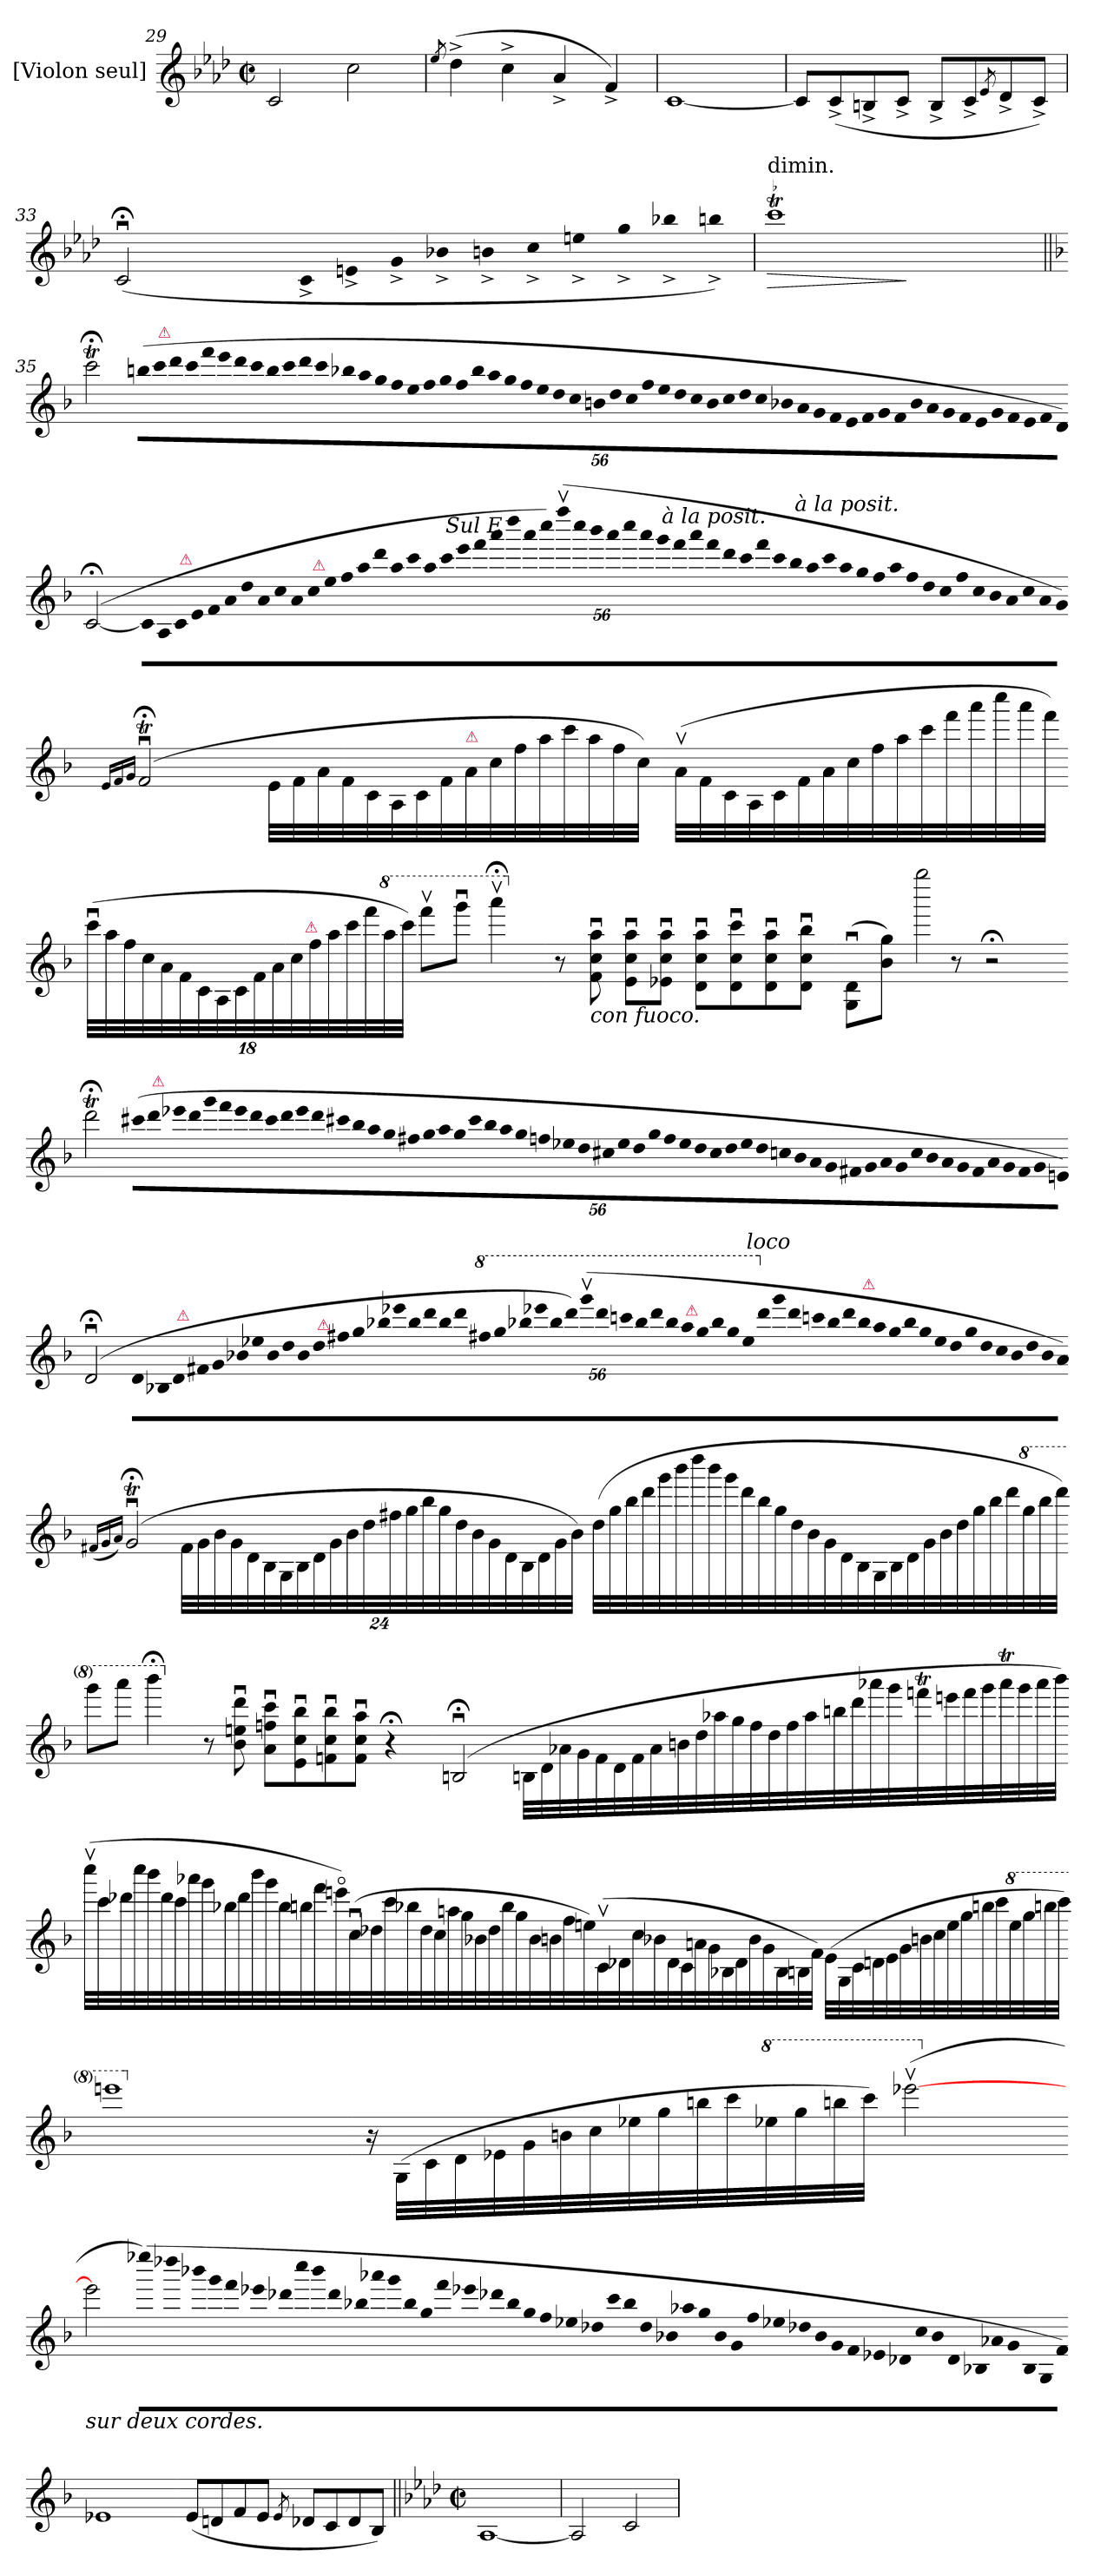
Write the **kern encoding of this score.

**kern	**dynam
*part1	*part1
*staff1	*staff1
*I"[Violon seul]	*
*I'Vln	*
*clefG2	*
*k[b-e-a-d-]	*
*A-:	*
*M2/2	*
*met(c|)	*
=29	=29
2c/	.
2cc\	.
=30	=30
8qee-/	.
(4dd-^\	.
4cc^\	.
4a-^>/	.
4f^>/)	.
=31	=31
[1c	.
=32	=32
8c/L]	.
(8c^/	.
8Bn^/	.
8c^/J	.
8B^/L	.
8c^/	.
8qe-/	.
8d-^/	.
8c^/J)	.
=33	=33
(>2c;<u/	.
*Xtuplet	*
!LO:N:vis=4	!
20c^/	.
!LO:N:vis=4	!
20en^/	.
!LO:N:vis=4	!
20g^/	.
!LO:N:vis=4	!
20b-X^/	.
!LO:N:vis=4	!
20bn^/	.
!LO:N:vis=4	!
20cc^/	.
!LO:N:vis=4	!
20een^/	.
!LO:N:vis=4	!
20gg^/	.
!LO:N:vis=4	!
20bb-X^/	.
!LO:N:vis=4	!
20bbn^/)	.
=34	=34
!LO:TX:t=dimin.	!
!LO:TR:acc=-	!LO:HP:b
1ccct	>
.	]
=35||	=35||
*k[b-]	*
2cccT;<\	.
*tuplet	*
*Xbrackettup	*
!LO:N:vis=32	!
(112bbn!\LLL	.
!LO:N:vis=32	!
112ccc!\	.
!LO:TX:a:i:color=crimson:t=⚠	!
!LO:N:vis=32	!
112ddd!\	.
!LO:N:vis=32	!
112ccc!\	.
!LO:N:vis=32	!
112fff!\	.
!LO:N:vis=32	!
112eee!\	.
!LO:N:vis=32	!
112ddd!\	.
!LO:N:vis=32	!
112ccc!\	.
!LO:N:vis=32	!
112bb!\	.
!LO:N:vis=32	!
112ccc!\	.
!LO:N:vis=32	!
112ddd!\	.
!LO:N:vis=32	!
112ccc!\	.
!LO:N:vis=32	!
112bb-X!\	.
!LO:N:vis=32	!
112aa!\	.
!LO:N:vis=32	!
112gg!\	.
!LO:N:vis=32	!
112ff!\	.
!LO:N:vis=32	!
112ee!\	.
!LO:N:vis=32	!
112ff!\	.
!LO:N:vis=32	!
112gg!\	.
!LO:N:vis=32	!
112ff!\	.
!LO:N:vis=32	!
112bb-!\	.
!LO:N:vis=32	!
112aa!\	.
!LO:N:vis=32	!
112gg!\	.
!LO:N:vis=32	!
112ff!\	.
!LO:N:vis=32	!
112ee!\	.
!LO:N:vis=32	!
112dd!\	.
!LO:N:vis=32	!
112cc!\	.
!LO:N:vis=32	!
112bn!\	.
!LO:N:vis=32	!
112dd!\	.
!LO:N:vis=32	!
112cc!\	.
!LO:N:vis=32	!
112ff!\	.
!LO:N:vis=32	!
112ee!\	.
!LO:N:vis=32	!
112dd!\	.
!LO:N:vis=32	!
112cc!\	.
!LO:N:vis=32	!
112b!\	.
!LO:N:vis=32	!
112cc!\	.
!LO:N:vis=32	!
112dd!\	.
!LO:N:vis=32	!
112cc!\	.
!LO:N:vis=32	!
112b-X!\	.
!LO:N:vis=32	!
112a!\	.
!LO:N:vis=32	!
112g!\	.
!LO:N:vis=32	!
112f!\	.
!LO:N:vis=32	!
112e!\	.
!LO:N:vis=32	!
112f!\	.
!LO:N:vis=32	!
112g!\	.
!LO:N:vis=32	!
112f!\	.
!LO:N:vis=32	!
112b-!\	.
!LO:N:vis=32	!
112a!\	.
!LO:N:vis=32	!
112g!\	.
!LO:N:vis=32	!
112f!\	.
!LO:N:vis=32	!
112e!\	.
!LO:N:vis=32	!
112g!\	.
!LO:N:vis=32	!
112f!\	.
!LO:N:vis=32	!
112e!\	.
!LO:N:vis=32	!
112f!\	.
!LO:N:vis=32	!
112d!\JJJ)	.
=-	=-
([2c;</	.
!LO:N:vis=32	!
112c!\LLL]	.
!LO:N:vis=32	!
112A!\	.
!LO:N:vis=32	!
112c!\	.
!LO:TX:a:i:color=crimson:t=⚠	!
!LO:N:vis=32	!
112e!\	.
!LO:N:vis=32	!
112f!\	.
!LO:N:vis=32	!
112a!\	.
!LO:N:vis=32	!
112dd!\	.
!LO:N:vis=32	!
112a!\	.
!LO:N:vis=32	!
112cc!\	.
!LO:N:vis=32	!
112a!\	.
!LO:N:vis=32	!
112cc!\	.
!LO:TX:a:i:color=crimson:t=⚠	!
!LO:N:vis=32	!
112ee!\	.
!LO:N:vis=32	!
112ff!\	.
!LO:N:vis=32	!
112aa!\	.
!LO:N:vis=32	!
112ddd!\	.
!LO:N:vis=32	!
112aa!\	.
!LO:N:vis=32	!
112ccc!\	.
!LO:N:vis=32	!
112aa!\	.
!LO:N:vis=32	!
112ccc!\	.
!LO:TX:a:i:t=Sul E	!
!LO:N:vis=32	!
112eee!\	.
!LO:N:vis=32	!
112fff!\	.
!LO:N:vis=32	!
112aaa!\	.
!LO:N:vis=32	!
112dddd!\	.
!LO:N:vis=32	!
112aaa!\	.
!LO:N:vis=32	!
112cccc!\)	.
!LO:N:vis=32	!
(112ffffv!\	.
!LO:N:vis=32	!
112cccc!\	.
!LO:N:vis=32	!
112bbb-!\	.
!LO:N:vis=32	!
112aaa!\	.
!LO:N:vis=32	!
112cccc!\	.
!LO:N:vis=32	!
112aaa!\	.
!LO:N:vis=32	!
112ggg!\	.
!LO:TX:a:i:t=à la posit.	!
!LO:N:vis=32	!
112fff!\	.
!LO:N:vis=32	!
112aaa!\	.
!LO:N:vis=32	!
112fff!\	.
!LO:N:vis=32	!
112ddd!\	.
!LO:N:vis=32	!
112ccc!\	.
!LO:N:vis=32	!
112fff!\	.
!LO:N:vis=32	!
112ccc!\	.
!LO:N:vis=32	!
112bb-!\	.
!LO:TX:a:i:t=à la posit.	!
!LO:N:vis=32	!
112aa!\	.
!LO:N:vis=32	!
112ccc!\	.
!LO:N:vis=32	!
112aa!\	.
!LO:N:vis=32	!
112gg!\	.
!LO:N:vis=32	!
112ff!\	.
!LO:N:vis=32	!
112aa!\	.
!LO:N:vis=32	!
112ff!\	.
!LO:N:vis=32	!
112dd!\	.
!LO:N:vis=32	!
112cc!\	.
!LO:N:vis=32	!
112ff!\	.
!LO:N:vis=32	!
112cc!\	.
!LO:N:vis=32	!
112b-!\	.
!LO:N:vis=32	!
112a!\	.
!LO:N:vis=32	!
112cc!\	.
!LO:N:vis=32	!
112a!\	.
!LO:N:vis=32	!
112g!\JJJ)	.
=-	=-
16qqe/LL	.
16qqf/	.
16qqg/JJ	.
(2fT;<u/	.
32e!\LLL	.
32f!\	.
32a!\	.
32f!\	.
32c!\	.
32A!/	.
32c!\	.
32f!\	.
!LO:TX:a:i:color=crimson:t=⚠	!
32a!\	.
32cc!\	.
32ff!\	.
32aa!\	.
32ccc!\	.
32aa!\	.
32ff!\	.
32cc!\JJJ)	.
=-	=-
(32av!/LLL	.
32f!/	.
32c!/	.
32A!/	.
32c!/	.
32f!/	.
32a!/	.
32cc!\	.
32ff!\	.
32aa!\	.
32ccc!\	.
32fff!\	.
32aaa!\	.
32cccc!\	.
32aaa!\	.
32fff!\JJJ)	.
=-	=-
(36cccu!\LLL	.
36aa!\	.
36ff!\	.
36cc!\	.
36a!/	.
36f!/	.
36c!/	.
36A!/	.
36c!/	.
36f!/	.
36a!/	.
36cc!\	.
!LO:TX:a:color=crimson:t=⚠	!
36ff!\	.
36aa!\	.
36ccc!\	.
36fff!\	.
*8va	*
36aaa!\	.
36cccc!\JJJ)	.
8ffffv\L	.
8ggggu\J	.
4aaaa;<v\	.
=-	=-
*X8va	*
8r	.
!LO:TX:b:i:t=con fuoco.	!
8fu\ 8ccu\ 8aau\	.
8eu\ 8ccu\ 8aau\L	.
8e-Xu\ 8ccu\ 8aau\J	.
8du\ 8ccu\ 8aau\L	.
8du\ 8ccu\ 8cccu\	.
8du\ 8ccu\ 8aau\	.
8du\ 8ccu\ 8bb-u\J	.
=-	=-
(8Gu\ 8du\L	.
8b-\ 8gg\J)	.
!LO:N:vis=2	!
8gggg\	.
8r	.
2r;<	.
=-	=-
2dddT;<\	.
!LO:N:vis=32	!
(112ccc#X!\LLL	.
!LO:N:vis=32	!
112ddd!\	.
!LO:TX:a:i:color=crimson:t=⚠	!
!LO:N:vis=32	!
112eee-X!\	.
!LO:N:vis=32	!
112ddd!\	.
!LO:N:vis=32	!
112ggg!\	.
!LO:N:vis=32	!
112fff!\	.
!LO:N:vis=32	!
112eee-!\	.
!LO:N:vis=32	!
112ddd!\	.
!LO:N:vis=32	!
112ccc#!\	.
!LO:N:vis=32	!
112ddd!\	.
!LO:N:vis=32	!
112eee-!\	.
!LO:N:vis=32	!
112ddd!\	.
!LO:N:vis=32	!
112ccc#X!\	.
!LO:N:vis=32	!
112bb-!\	.
!LO:N:vis=32	!
112aa!\	.
!LO:N:vis=32	!
112gg!\	.
!LO:N:vis=32	!
112ff#X!\	.
!LO:N:vis=32	!
112gg!\	.
!LO:N:vis=32	!
112aa!\	.
!LO:N:vis=32	!
112gg!\	.
!LO:N:vis=32	!
112ccc#!\	.
!LO:N:vis=32	!
112bb-!\	.
!LO:N:vis=32	!
112aa!\	.
!LO:N:vis=32	!
112gg!\	.
!LO:N:vis=32	!
112ffn!\	.
!LO:N:vis=32	!
112ee-X!\	.
!LO:N:vis=32	!
112dd!\	.
!LO:N:vis=32	!
112cc#X!\	.
!LO:N:vis=32	!
112ee-!\	.
!LO:N:vis=32	!
112dd!\	.
!LO:N:vis=32	!
112gg!\	.
!LO:N:vis=32	!
112ff!\	.
!LO:N:vis=32	!
112ee-!\	.
!LO:N:vis=32	!
112dd!\	.
!LO:N:vis=32	!
112cc#!\	.
!LO:N:vis=32	!
112dd!\	.
!LO:N:vis=32	!
112ee-!\	.
!LO:N:vis=32	!
112dd!\	.
!LO:N:vis=32	!
112ccn!\	.
!LO:N:vis=32	!
112b-!\	.
!LO:N:vis=32	!
112a!\	.
!LO:N:vis=32	!
112g!\	.
!LO:N:vis=32	!
112f#X!\	.
!LO:N:vis=32	!
112g!\	.
!LO:N:vis=32	!
112a!\	.
!LO:N:vis=32	!
112g!\	.
!LO:N:vis=32	!
112cc!\	.
!LO:N:vis=32	!
112b-!\	.
!LO:N:vis=32	!
112a!\	.
!LO:N:vis=32	!
112g!\	.
!LO:N:vis=32	!
112f#!\	.
!LO:N:vis=32	!
112a!\	.
!LO:N:vis=32	!
112g!\	.
!LO:N:vis=32	!
112f#!\	.
!LO:N:vis=32	!
112g!\	.
!LO:N:vis=32	!
112en!\JJJ)	.
=-	=-
(2d;<u/	.
!LO:N:vis=32	!
112d!\LLL	.
!LO:N:vis=32	!
112B-X!\	.
!LO:N:vis=32	!
112d!\	.
!LO:TX:a:i:color=crimson:t=⚠	!
!LO:N:vis=32	!
112f#X!\	.
!LO:N:vis=32	!
112g!\	.
!LO:N:vis=32	!
112b-X!\	.
!LO:N:vis=32	!
112ee-X!\	.
!LO:N:vis=32	!
112b-!\	.
!LO:N:vis=32	!
112dd!\	.
!LO:N:vis=32	!
112b-!\	.
!LO:N:vis=32	!
112dd!\	.
!LO:TX:a:i:color=crimson:t=⚠	!
!LO:N:vis=32	!
112ff#X!\	.
!LO:N:vis=32	!
112gg!\	.
!LO:N:vis=32	!
112bb-X!\	.
!LO:N:vis=32	!
112eee-X!\	.
!LO:N:vis=32	!
112bb-!\	.
!LO:N:vis=32	!
112ddd!\	.
!LO:N:vis=32	!
112bb-!\	.
!LO:N:vis=32	!
112ddd!\	.
*8va	*
!LO:N:vis=32	!
112fff#X!\	.
!LO:N:vis=32	!
112ggg!\	.
!LO:N:vis=32	!
112bbb-X!\	.
!LO:N:vis=32	!
112eeee-X!\	.
!LO:N:vis=32	!
112bbb-!\	.
!LO:N:vis=32	!
112dddd!\)	.
!LO:N:vis=32	!
(112ggggv!\	.
!LO:N:vis=32	!
112dddd!\	.
!LO:N:vis=32	!
112cccc!\	.
!LO:N:vis=32	!
112bbb-!\	.
!LO:N:vis=32	!
112dddd!\	.
!LO:N:vis=32	!
112bbb-!\	.
!LO:N:vis=32	!
112aaa!\	.
!LO:TX:a:i:color=crimson:t=⚠	!
!LO:N:vis=32	!
112ggg!\	.
!LO:N:vis=32	!
112bbb-!\	.
!LO:N:vis=32	!
112ggg!\	.
!LO:N:vis=32	!
112eee-!\	.
*X8va	*
!LO:TX:a:i:t=loco	!
!LO:N:vis=32	!
112ddd!\	.
!LO:N:vis=32	!
112ggg!\	.
!LO:N:vis=32	!
112ddd!\	.
!LO:N:vis=32	!
112cccn!\	.
!LO:N:vis=32	!
112bb-!\	.
!LO:N:vis=32	!
112ddd!\	.
!LO:N:vis=32	!
112bb-!\	.
!LO:TX:a:i:color=crimson:t=⚠	!
!LO:N:vis=32	!
112aa!\	.
!LO:N:vis=32	!
112gg!\	.
!LO:N:vis=32	!
112bb-!\	.
!LO:N:vis=32	!
112gg!\	.
!LO:N:vis=32	!
112ee-!\	.
!LO:N:vis=32	!
112dd!\	.
!LO:N:vis=32	!
112gg!\	.
!LO:N:vis=32	!
112dd!\	.
!LO:N:vis=32	!
112cc!\	.
!LO:N:vis=32	!
112b-!\	.
!LO:N:vis=32	!
112dd!\	.
!LO:N:vis=32	!
112b-!\	.
!LO:N:vis=32	!
112a!\JJJ)	.
=-	=-
(16qqf#X/LL	.
16qqg/	.
16qqa/JJ)	.
(2gT;<u/	.
48f#!\LLL	.
48g!\	.
48b-!\	.
48g!\	.
48d!\	.
48B-!\	.
48G!\	.
48B-!\	.
48d!\	.
48g!\	.
48b-!\	.
48dd!\	.
48ff#X!\	.
48gg!\	.
48bb-!\	.
48gg!\	.
48dd!\	.
48b-!\	.
48g!\	.
48d!\	.
48B-!\	.
48d!\	.
48g!\	.
48b-!\JJJ)	.
=-	=-
*Xtuplet	*
(58dd!\LLL	.
58gg!\	.
58bb-!\	.
58ddd!\	.
58ggg!\	.
58bbb-!\	.
58dddd!\	.
58bbb-!\	.
58ggg!\	.
58ddd!\	.
58bb-!\	.
58gg!\	.
58dd!\	.
58b-!\	.
58g!\	.
58d!\	.
58B-!\	.
58G!\	.
58B-!\	.
58d!\	.
58g!\	.
58b-!\	.
58dd!\	.
58gg!\	.
58bb-!\	.
58ddd!\	.
*8va	*
58ggg!\	.
58bbb-!\	.
58dddd!\JJJ)	.
=-	=-
8gggg\L	.
8aaaa\J	.
4bbbb-;<\	.
=-	=-
*X8va	*
8r	.
8b-u\ 8eenu\ 8dddu\	.
8au\ 8ffnu\ 8cccu\L	.
8eu\ 8ccu\ 8bb-u\	.
8fnu\ 8ccu\ 8bb-u\	.
8fu\ 8ccu\ 8aau\J	.
4r;<	.
=-	=-
(2Bn;<u/	.
56Bn!\LLL	.
56d!\	.
56a-X!\	.
56g!\	.
56f!\	.
56d!\	.
56f!\	.
56a-!\	.
56bn!\	.
56dd!\	.
56aa-X!\	.
56gg!\	.
56ff!\	.
56dd!\	.
56ff!\	.
56aa-!\	.
56bbn!\	.
56ddd!\	.
56aaa-X!\	.
56ggg!\	.
56fffnT!\	.
56eeen!\	.
56fff!\	.
56ggg!\	.
56aaa-T!\	.
56ggg!\	.
56aaa-!\	.
56bbb-!\JJJ)	.
=-	=-
!LO:N:vis=32	!
(64ccccv!\LLL	.
!LO:N:vis=32	!
64ccc!\	.
!LO:N:vis=32	!
64ddd-X!\	.
!LO:N:vis=32	!
64cccc!\	.
!LO:N:vis=32	!
64bbb-!\	.
!LO:N:vis=32	!
64ddd-!\	.
!LO:N:vis=32	!
64ccc!\	.
!LO:N:vis=32	!
64aaa-X!\	.
!LO:N:vis=32	!
64ggg!\	.
!LO:N:vis=32	!
64bb-X!\	.
!LO:N:vis=32	!
64ddd-!\	.
!LO:N:vis=32	!
64bbb-!\	.
!LO:N:vis=32	!
64ggg!\	.
!LO:N:vis=32	!
64bb-!\	.
!LO:N:vis=32	!
64bbn!\	.
!LO:N:vis=32	!
64fff!\	.
!LO:N:vis=32	!
64eeeno!\)	.
!LO:N:vis=32	!
(64ccu!\	.
!LO:N:vis=32	!
64dd-X!\	.
!LO:N:vis=32	!
64ccc!\	.
!LO:N:vis=32	!
64bb-X!\	.
!LO:N:vis=32	!
64dd-!\	.
!LO:N:vis=32	!
64cc!\	.
!LO:N:vis=32	!
64aan!\	.
!LO:N:vis=32	!
64gg!\	.
!LO:N:vis=32	!
64b-X!\	.
!LO:N:vis=32	!
64dd-!\	.
!LO:N:vis=32	!
64bb-!\	.
!LO:N:vis=32	!
64gg!\	.
!LO:N:vis=32	!
64b-!\	.
!LO:N:vis=32	!
64bn!\	.
!LO:N:vis=32	!
64ff!\	.
!LO:N:vis=32	!
64een!\)	.
!LO:N:vis=32	!
(64cv!\	.
!LO:N:vis=32	!
64d-X!\	.
!LO:N:vis=32	!
64cc!\	.
!LO:N:vis=32	!
64b-X!\	.
!LO:N:vis=32	!
64d-!\	.
!LO:N:vis=32	!
64c!\	.
!LO:N:vis=32	!
64an!\	.
!LO:N:vis=32	!
64g!\	.
!LO:N:vis=32	!
64B-X!\	.
!LO:N:vis=32	!
64d-!\	.
!LO:N:vis=32	!
64b-!\	.
!LO:N:vis=32	!
64g!\	.
!LO:N:vis=32	!
64B-!\	.
!LO:N:vis=32	!
64Bn!\	.
!LO:N:vis=32	!
64f!\JJJ)	.
!LO:N:vis=32	!
(64e!\LLL	.
!LO:N:vis=32	!
64G!\	.
!LO:N:vis=32	!
64c!\	.
!LO:N:vis=32	!
64dn!\	.
!LO:N:vis=32	!
64e!\	.
!LO:N:vis=32	!
64g!\	.
!LO:N:vis=32	!
64bn!\	.
!LO:N:vis=32	!
64cc!\	.
!LO:N:vis=32	!
64ee!\	.
!LO:N:vis=32	!
64gg!\	.
!LO:N:vis=32	!
64bbn!\	.
!LO:N:vis=32	!
64ccc!\	.
*8va	*
!LO:N:vis=32	!
64eee!\	.
!LO:N:vis=32	!
64ggg!\	.
!LO:N:vis=32	!
64bbbn!\	.
!LO:N:vis=32	!
64cccc!\JJJ)	.
=-	=-
1eeeen\	.
=-	=-
*X8va	*
!LO:N:vis=16	!
32r	.
(32G!\LLL	.
32c!\	.
32d!\	.
32e-X!\	.
32g!\	.
32bn!\	.
32cc!\	.
32ee-X!\	.
32gg!\	.
32bbn!\	.
32ccc!\	.
*8va	*
32eee-X!\	.
32ggg!\	.
32bbbn!\	.
32cccc!\JJJ)	.
([2eeee-Xv	.
=-	=-
*X8va	*
!LO:TX:b:i:t=sur deux cordes.	!
2eee-]	.
!LO:N:vis=32	!
(96eeee-X!\LLL)	.
!LO:N:vis=32	!
96dddd-X!\	.
!LO:N:vis=32	!
96bbb-X!\	.
!LO:N:vis=32	!
96ggg!\	.
!LO:N:vis=32	!
96fff!\	.
!LO:N:vis=32	!
96eee-X!\	.
!LO:N:vis=32	!
96ddd-X!\	.
!LO:N:vis=32	!
96cccc!\	.
!LO:N:vis=32	!
96bbb-!\	.
!LO:N:vis=32	!
96ddd-!\	.
!LO:N:vis=32	!
96bb-X!\	.
!LO:N:vis=32	!
96aaa-X!\	.
!LO:N:vis=32	!
96ggg!\	.
!LO:N:vis=32	!
96bb-!\	.
!LO:N:vis=32	!
96gg!\	.
!LO:N:vis=32	!
96fff!\	.
!LO:N:vis=32	!
96eee-X!\	.
!LO:N:vis=32	!
96ddd-X!\	.
!LO:N:vis=32	!
96bb-!\	.
!LO:N:vis=32	!
96gg!\	.
!LO:N:vis=32	!
96ff!\	.
!LO:N:vis=32	!
96ee-X!\	.
!LO:N:vis=32	!
96dd-X!\	.
!LO:N:vis=32	!
96ccc!\	.
!LO:N:vis=32	!
96bb-!\	.
!LO:N:vis=32	!
96dd-!\	.
!LO:N:vis=32	!
96b-X!\	.
!LO:N:vis=32	!
96aa-X!\	.
!LO:N:vis=32	!
96gg!\	.
!LO:N:vis=32	!
96b-!\	.
!LO:N:vis=32	!
96g!\	.
!LO:N:vis=32	!
96ff!\	.
!LO:N:vis=32	!
96ee-X!\	.
!LO:N:vis=32	!
96dd-X!\	.
!LO:N:vis=32	!
96b-!\	.
!LO:N:vis=32	!
96g!\	.
!LO:N:vis=32	!
96f!\	.
!LO:N:vis=32	!
96e-X!\	.
!LO:N:vis=32	!
96d-X!\	.
!LO:N:vis=32	!
96cc!\	.
!LO:N:vis=32	!
96b-!\	.
!LO:N:vis=32	!
96d-!\	.
!LO:N:vis=32	!
96B-X!\	.
!LO:N:vis=32	!
96a-X!\	.
!LO:N:vis=32	!
96g!\	.
!LO:N:vis=32	!
96B-!\	.
!LO:N:vis=32	!
96G!\	.
!LO:N:vis=32	!
96f!\JJJ)	.
=-	=-
1e-X	.
=-	=-
(8e-/L	.
8dn/	.
8f/	.
8e-/J	.
8qe-/	.
8d-X/L	.
8c/	.
8d-/	.
8B-/J)	.
=36||	=36||
*k[b-e-a-d-]	*
*M2/2	*
*met(c|)	*
[1A-	.
=37	=37
2A-!/]	.
2c/	.
=	=
*-	*-
